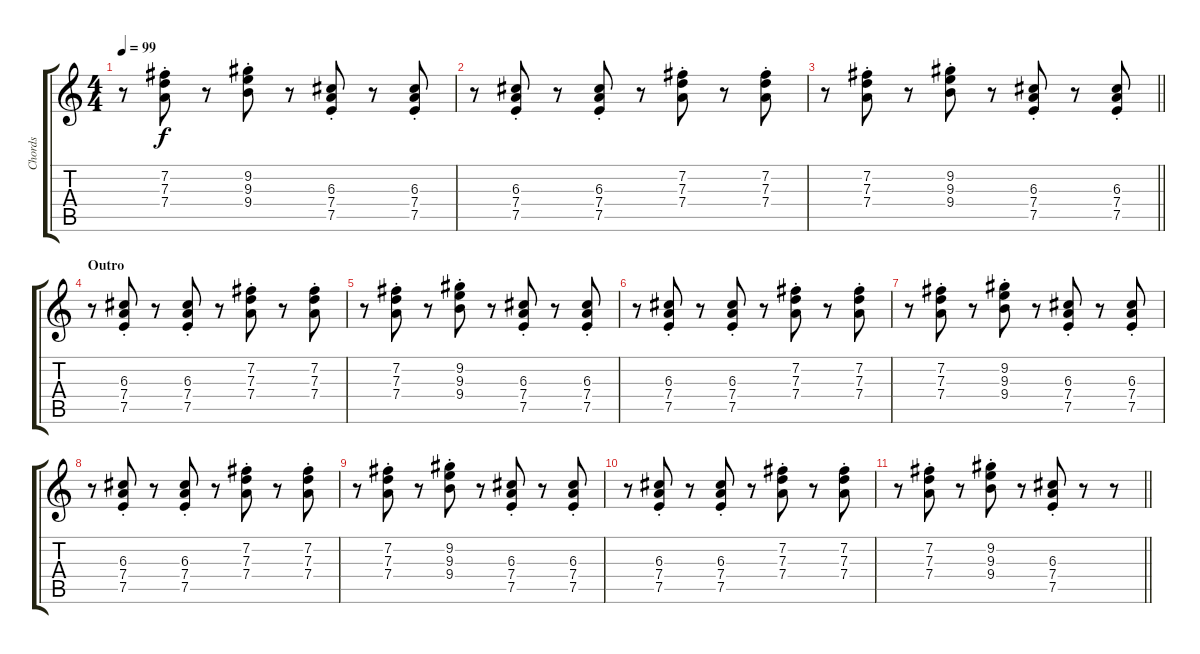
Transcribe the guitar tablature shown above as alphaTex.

\track ("Chords" "Chords") {instrument acousticguitarsteel}
\staff {score tabs}
\tuning (E4 B3 G3 D3 A2 E2) {hide}
\ts (4 4)
\tempo 99
\clef g2
\ks c
r.8{dy f} (7.2{st} 7.3{st} 7.4{st}).8 r.8 (9.2{st} 9.3{st} 9.4{st}).8 r.8 (6.3{st} 7.4{st} 7.5{st}).8 r.8 (6.3{st} 7.4{st} 7.5{st}).8 |
r.8 (6.3{st} 7.4{st} 7.5{st}).8 r.8 (6.3{st} 7.4{st} 7.5{st}).8 r.8 (7.2{st} 7.3{st} 7.4{st}).8 r.8 (7.2{st} 7.3{st} 7.4{st}).8 |
\barLineRight lightlight
r.8 (7.2{st} 7.3{st} 7.4{st}).8 r.8 (9.2{st} 9.3{st} 9.4{st}).8 r.8 (6.3{st} 7.4{st} 7.5{st}).8 r.8 (6.3{st} 7.4{st} 7.5{st}).8 |
\section ("" "Outro")
r.8 (6.3{st} 7.4{st} 7.5{st}).8 r.8 (6.3{st} 7.4{st} 7.5{st}).8 r.8 (7.2{st} 7.3{st} 7.4{st}).8 r.8 (7.2{st} 7.3{st} 7.4{st}).8 |
r.8 (7.2{st} 7.3{st} 7.4).8 r.8 (9.2{st} 9.3{st} 9.4).8 r.8 (6.3{st} 7.4{st} 7.5{st}).8 r.8 (6.3{st} 7.4{st} 7.5{st}).8 |
r.8{volume 0} (6.3{st} 7.4{st} 7.5{st}).8 r.8 (6.3{st} 7.4{st} 7.5{st}).8 r.8 (7.2{st} 7.3{st} 7.4{st}).8 r.8 (7.2{st} 7.3{st} 7.4{st}).8 |
r.8 (7.2{st} 7.3{st} 7.4).8 r.8 (9.2{st} 9.3{st} 9.4).8 r.8 (6.3{st} 7.4{st} 7.5{st}).8 r.8 (6.3{st} 7.4{st} 7.5{st}).8 |
r.8 (6.3{st} 7.4{st} 7.5{st}).8 r.8 (6.3{st} 7.4{st} 7.5{st}).8 r.8 (7.2{st} 7.3{st} 7.4{st}).8 r.8 (7.2{st} 7.3{st} 7.4{st}).8 |
r.8 (7.2{st} 7.3{st} 7.4).8 r.8 (9.2{st} 9.3{st} 9.4).8 r.8 (6.3{st} 7.4{st} 7.5{st}).8 r.8 (6.3{st} 7.4{st} 7.5{st}).8 |
r.8 (6.3{st} 7.4{st} 7.5{st}).8 r.8 (6.3{st} 7.4{st} 7.5{st}).8 r.8 (7.2{st} 7.3{st} 7.4{st}).8 r.8 (7.2{st} 7.3{st} 7.4{st}).8 |
\barLineRight lightlight
r.8 (7.2{st} 7.3{st} 7.4).8 r.8 (9.2{st} 9.3{st} 9.4).8 r.8 (6.3{st} 7.4{st} 7.5{st}).8 r.8 r.8
